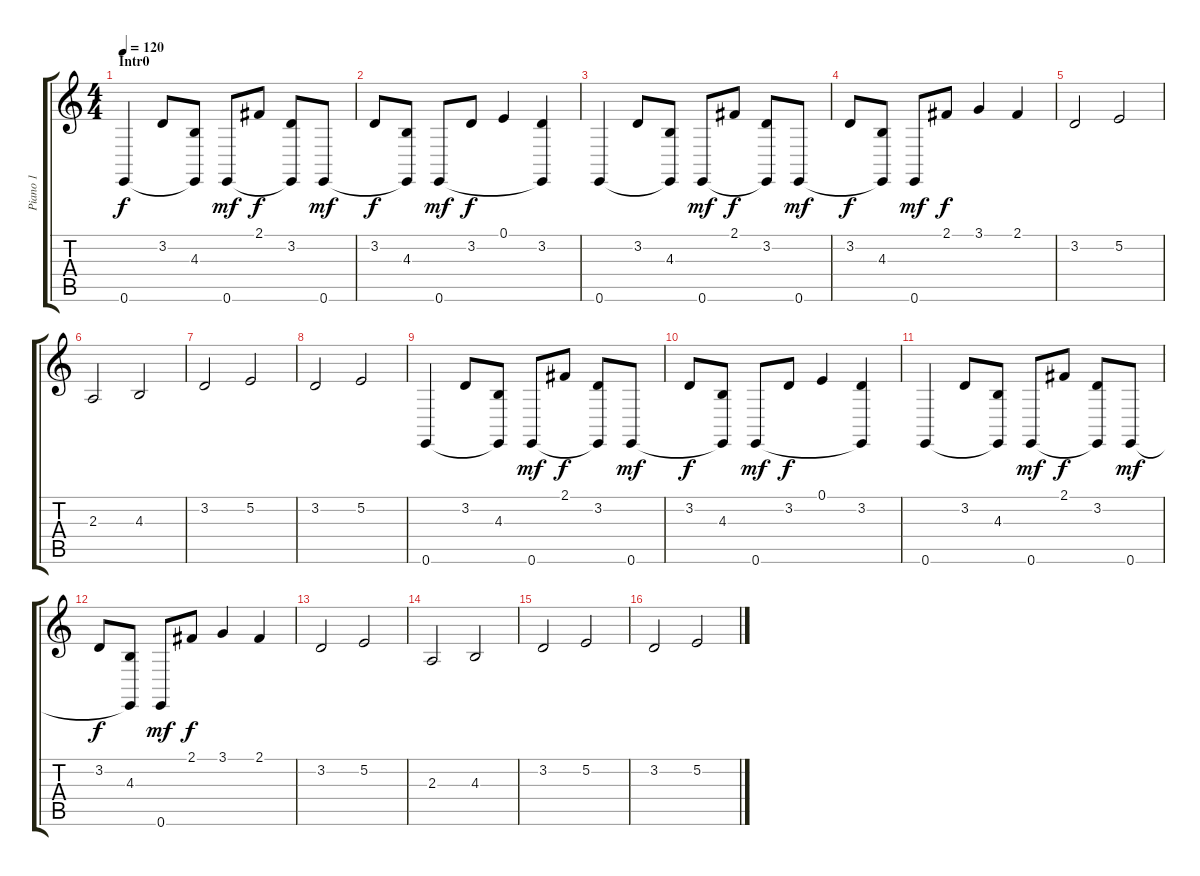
\track ("Piano 1" "Piano 1") {instrument acousticgrandpiano}
\staff {score tabs}
\tuning (E4 B3 G3 D3 A2 E2) {hide}
\ts (4 4)
\section ("" "Intr0")
\tempo 120
\clef g2
\ks c
0.6.4{dy f instrument acousticgrandpiano} 3.2.8 (4.3 0.6{t}).8 0.6.8{dy mf} 2.1.8{dy f} (3.2 0.6{t}).8 0.6.8{dy mf} |
3.2.8{dy f} (4.3 0.6{t}).8 0.6.8{dy mf} 3.2.8{dy f} 0.1.4 (3.2 0.6{t}).4 |
0.6.4 3.2.8 (4.3 0.6{t}).8 0.6.8{dy mf} 2.1.8{dy f} (3.2 0.6{t}).8 0.6.8{dy mf} |
3.2.8{dy f} (4.3 0.6{t}).8 0.6.8{dy mf} 2.1.8{dy f} 3.1.4 2.1.4 |
3.2.2 5.2.2 |
2.3.2 4.3.2 |
3.2.2 5.2.2 |
3.2.2 5.2.2 |
0.6.4 3.2.8 (4.3 0.6{t}).8 0.6.8{dy mf} 2.1.8{dy f} (3.2 0.6{t}).8 0.6.8{dy mf} |
3.2.8{dy f} (4.3 0.6{t}).8 0.6.8{dy mf} 3.2.8{dy f} 0.1.4 (3.2 0.6{t}).4 |
0.6.4 3.2.8 (4.3 0.6{t}).8 0.6.8{dy mf} 2.1.8{dy f} (3.2 0.6{t}).8 0.6.8{dy mf} |
3.2.8{dy f} (4.3 0.6{t}).8 0.6.8{dy mf} 2.1.8{dy f} 3.1.4 2.1.4 |
3.2.2 5.2.2 |
2.3.2 4.3.2 |
3.2.2 5.2.2 |
3.2.2 5.2.2
